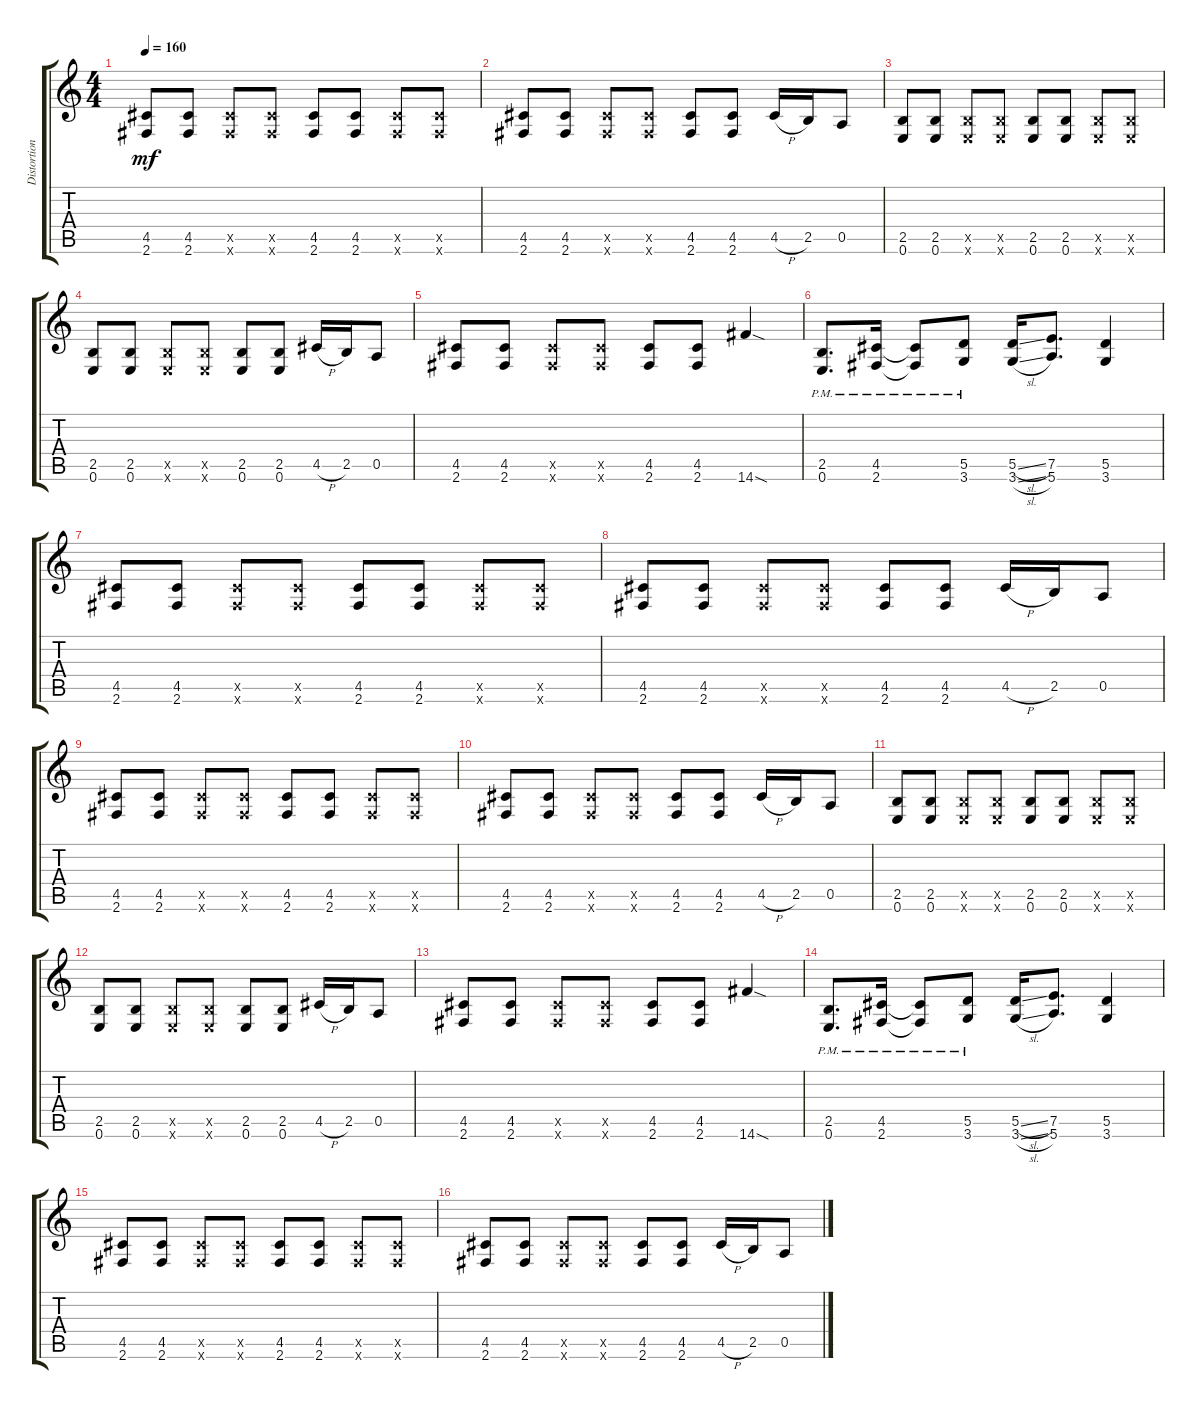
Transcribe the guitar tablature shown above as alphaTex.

\track ("Distortion Guitar" "Distortion") {instrument distortionguitar}
\staff {score tabs}
\tuning (E4 B3 G3 D3 A2 E2) {hide}
\ts (4 4)
\tempo 160
\clef g2
\ks c
(4.5 2.6).8{dy mf} (4.5 2.6).8 (4.5{x} 2.6{x}).8 (4.5{x} 2.6{x}).8 (4.5 2.6).8 (4.5 2.6).8 (4.5{x} 2.6{x}).8 (4.5{x} 2.6{x}).8 |
(4.5 2.6).8 (4.5 2.6).8 (4.5{x} 2.6{x}).8 (4.5{x} 2.6{x}).8 (4.5 2.6).8 (4.5 2.6).8 4.5{h}.16 2.5.16 0.5.8 |
(2.5 0.6).8 (2.5 0.6).8 (2.5{x} 0.6{x}).8 (2.5{x} 0.6{x}).8 (2.5 0.6).8 (2.5 0.6).8 (2.5{x} 0.6{x}).8 (2.5{x} 0.6{x}).8 |
(2.5 0.6).8 (2.5 0.6).8 (2.5{x} 0.6{x}).8 (2.5{x} 0.6{x}).8 (2.5 0.6).8 (2.5 0.6).8 4.5{h}.16 2.5.16 0.5.8 |
(4.5 2.6).8 (4.5 2.6).8 (4.5{x} 2.6{x}).8 (4.5{x} 2.6{x}).8 (4.5 2.6).8 (4.5 2.6).8 14.6{sod}.4 |
(2.5{pm} 0.6{pm}).8{d} (4.5{pm} 2.6{pm}).16 (4.5{pm t} 2.6{pm t}).8 (5.5{pm} 3.6{pm}).8 (5.5{sl} 3.6{sl}).16 (7.5 5.6).8{d} (5.5 3.6).4 |
(4.5 2.6).8 (4.5 2.6).8 (4.5{x} 2.6{x}).8 (4.5{x} 2.6{x}).8 (4.5 2.6).8 (4.5 2.6).8 (4.5{x} 2.6{x}).8 (4.5{x} 2.6{x}).8 |
(4.5 2.6).8 (4.5 2.6).8 (4.5{x} 2.6{x}).8 (4.5{x} 2.6{x}).8 (4.5 2.6).8 (4.5 2.6).8 4.5{h}.16 2.5.16 0.5.8 |
(4.5 2.6).8 (4.5 2.6).8 (4.5{x} 2.6{x}).8 (4.5{x} 2.6{x}).8 (4.5 2.6).8 (4.5 2.6).8 (4.5{x} 2.6{x}).8 (4.5{x} 2.6{x}).8 |
(4.5 2.6).8 (4.5 2.6).8 (4.5{x} 2.6{x}).8 (4.5{x} 2.6{x}).8 (4.5 2.6).8 (4.5 2.6).8 4.5{h}.16 2.5.16 0.5.8 |
(2.5 0.6).8 (2.5 0.6).8 (2.5{x} 0.6{x}).8 (2.5{x} 0.6{x}).8 (2.5 0.6).8 (2.5 0.6).8 (2.5{x} 0.6{x}).8 (2.5{x} 0.6{x}).8 |
(2.5 0.6).8 (2.5 0.6).8 (2.5{x} 0.6{x}).8 (2.5{x} 0.6{x}).8 (2.5 0.6).8 (2.5 0.6).8 4.5{h}.16 2.5.16 0.5.8 |
(4.5 2.6).8 (4.5 2.6).8 (4.5{x} 2.6{x}).8 (4.5{x} 2.6{x}).8 (4.5 2.6).8 (4.5 2.6).8 14.6{sod}.4 |
(2.5{pm} 0.6{pm}).8{d} (4.5{pm} 2.6{pm}).16 (4.5{pm t} 2.6{pm t}).8 (5.5{pm} 3.6{pm}).8 (5.5{sl} 3.6{sl}).16 (7.5 5.6).8{d} (5.5 3.6).4 |
(4.5 2.6).8 (4.5 2.6).8 (4.5{x} 2.6{x}).8 (4.5{x} 2.6{x}).8 (4.5 2.6).8 (4.5 2.6).8 (4.5{x} 2.6{x}).8 (4.5{x} 2.6{x}).8 |
(4.5 2.6).8 (4.5 2.6).8 (4.5{x} 2.6{x}).8 (4.5{x} 2.6{x}).8 (4.5 2.6).8 (4.5 2.6).8 4.5{h}.16 2.5.16 0.5.8
